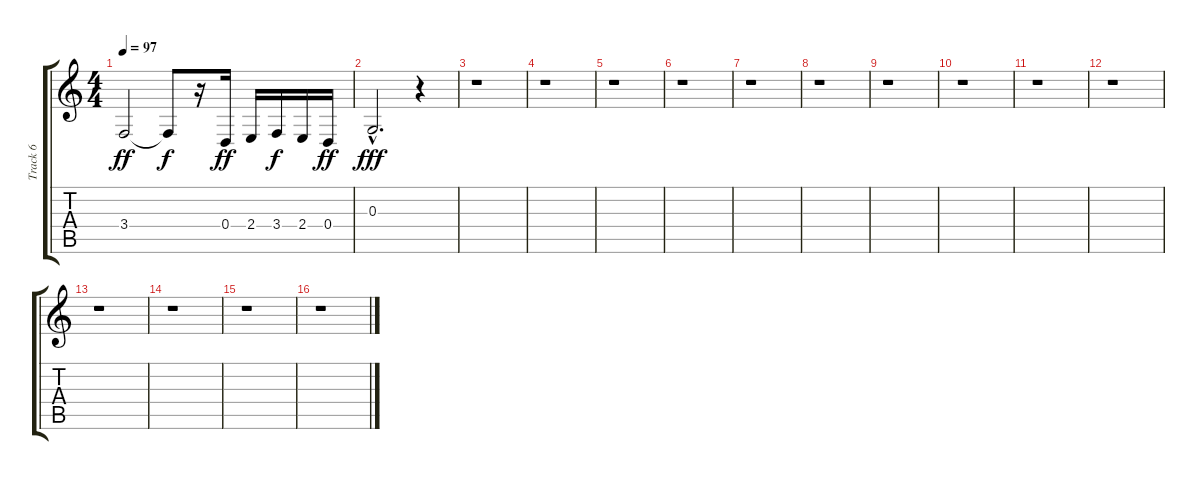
\track ("Track 6" "Track 6") {instrument trombone}
\staff {score tabs}
\tuning (E4 B3 G3 D3 A2 E2) {hide}
\ts (4 4)
\tempo 97
\clef g2
\ks c
3.4.2{dy ff} 3.4{t}.8{dy f} r.16 0.4.16{dy ff} 2.4.16 3.4.16{dy f} 2.4.16 0.4.16{dy ff} |
0.3{hac}.2{d dy fff} r.4 |
r.1 |
r.1 |
r.1 |
r.1 |
r.1 |
r.1 |
r.1 |
r.1 |
r.1 |
r.1 |
r.1 |
r.1 |
r.1 |
r.1
